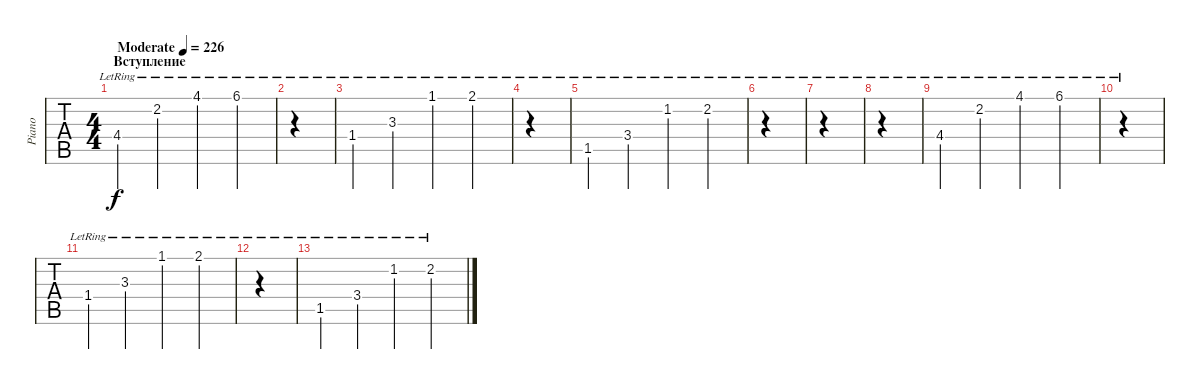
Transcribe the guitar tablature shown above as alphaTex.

\track ("Piano" "Piano") {instrument brightacousticpiano}
\staff {tabs}
\tuning (E4 B3 G3 D3 A2 E2) {hide}
\ts (4 4)
\section ("" "Вступление")
\tempo (226 "Moderate")
\clef g2
\ks c
4.4{lr}.4{dy f instrument brightacousticpiano} 2.2{lr}.4 4.1{lr}.4 6.1{lr}.4 |
|
1.4{lr}.4 3.3{lr}.4 1.1{lr}.4 2.1{lr}.4 |
|
1.5{lr}.4 3.4{lr}.4 1.2{lr}.4 2.2{lr}.4 |
|
|
|
4.4{lr}.4 2.2{lr}.4 4.1{lr}.4 6.1{lr}.4 |
|
1.4{lr}.4 3.3{lr}.4 1.1{lr}.4 2.1{lr}.4 |
|
1.5{lr}.4 3.4{lr}.4 1.2{lr}.4 2.2{lr}.4
